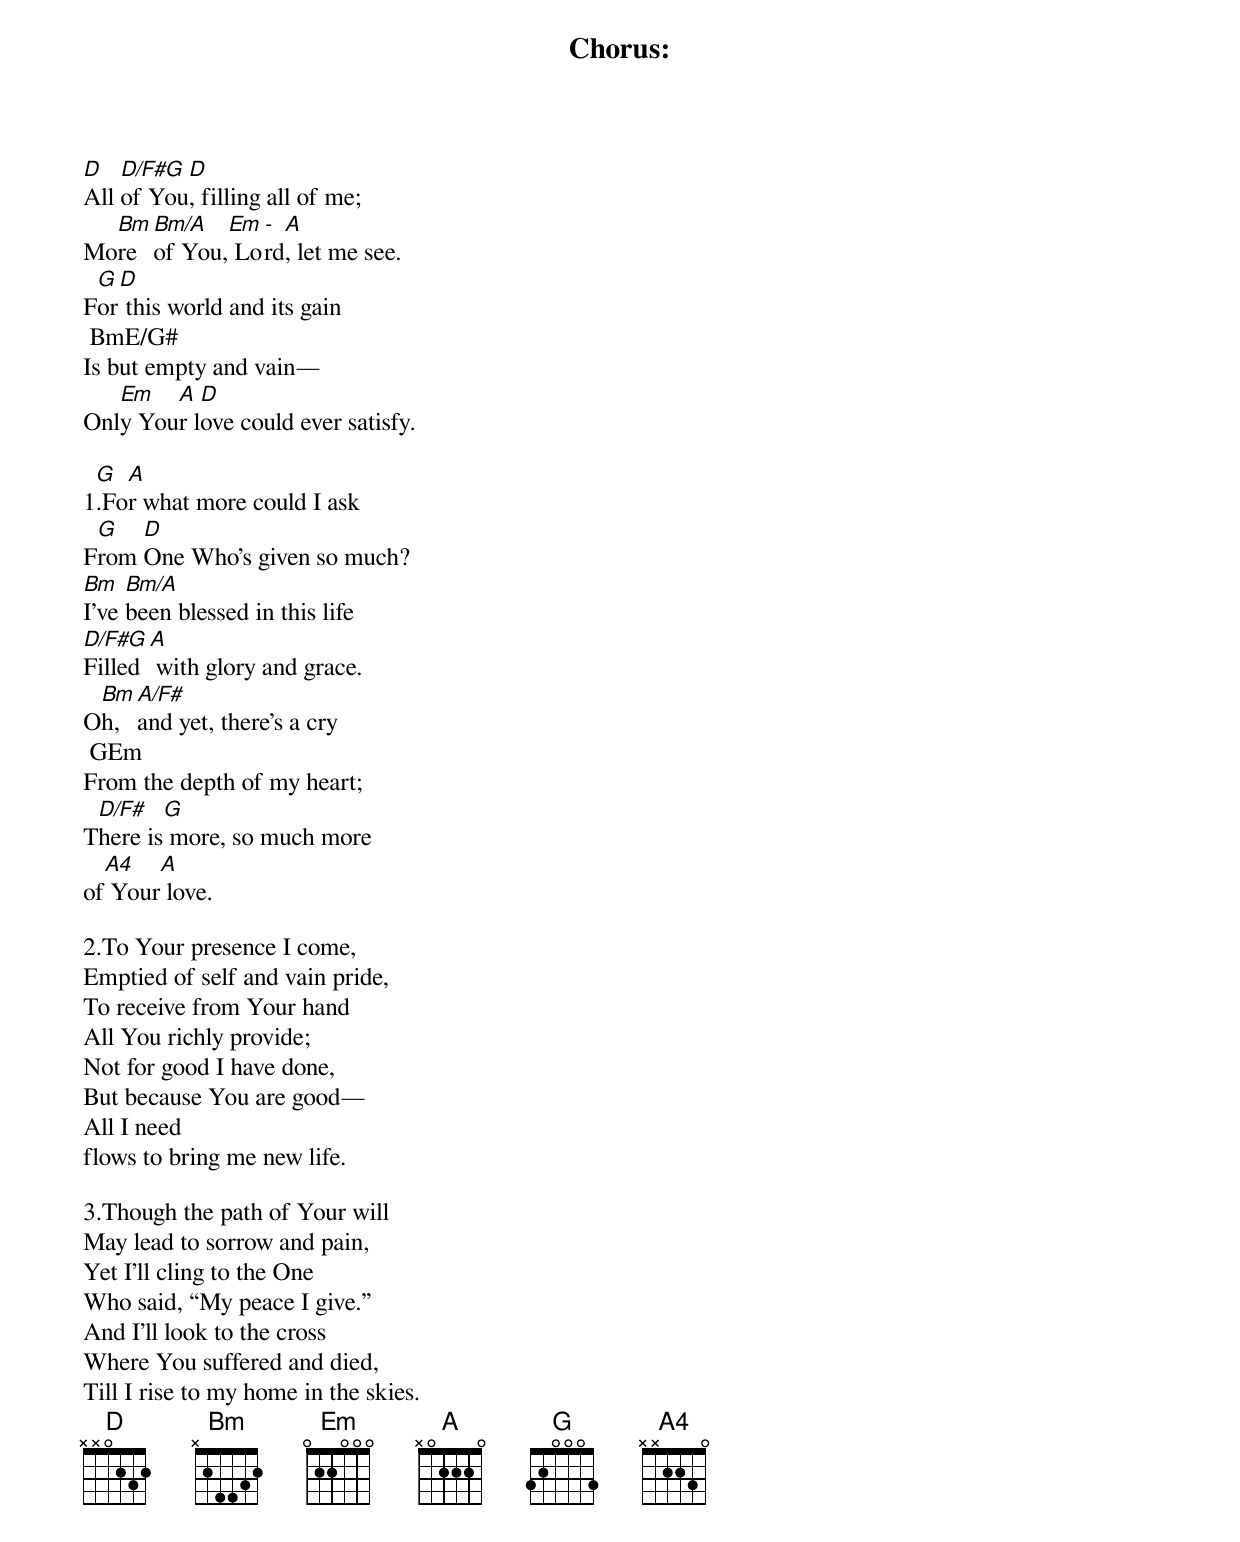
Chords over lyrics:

Chorus:
D   D/F#G D
All of You, filling all of me;
  Bm Bm/A   Em - A
More of You, Lord, let me see.
 G D
For this world and its gain
 BmE/G#
Is but empty and vain—
   Em   A  D
Only Your love could ever satisfy.

 G  A
1.For what more could I ask
 G   D
From One Who’s given so much?
Bm   Bm/A
I’ve been blessed in this life
D/F#G A
Filled with glory and grace.
 Bm A/F#
Oh, and yet, there’s a cry
 GEm
From the depth of my heart;
 D/F#   G
There is more, so much more
  A4   A
of Your love.

2.To Your presence I come,
Emptied of self and vain pride,
To receive from Your hand
All You richly provide;
Not for good I have done,
But because You are good—
All I need
flows to bring me new life.

3.Though the path of Your will
May lead to sorrow and pain,
Yet I’ll cling to the One
Who said, “My peace I give.”
And I’ll look to the cross
Where You suffered and died,
Till I rise to my home in the skies.
